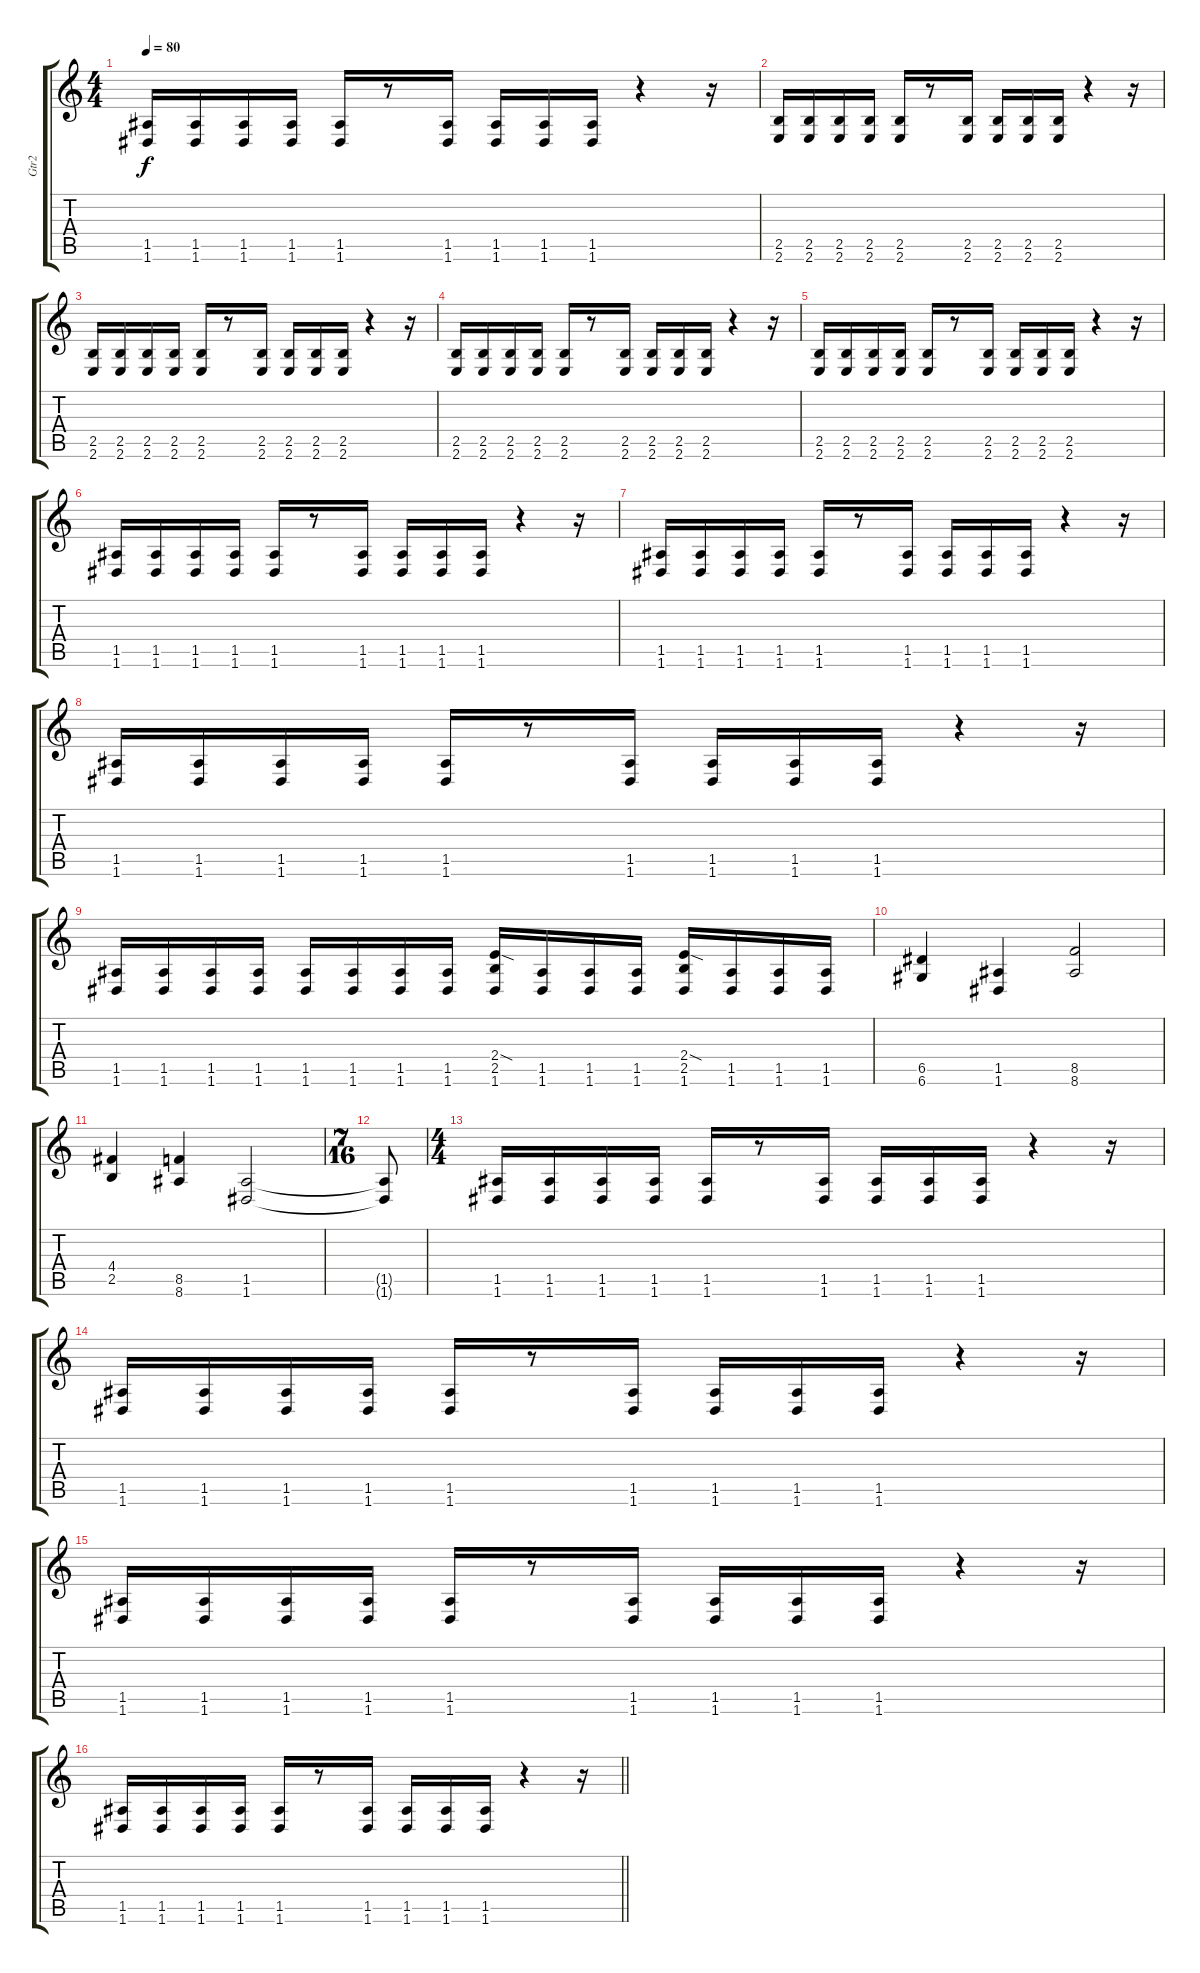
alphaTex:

\track ("Gtr2" "Gtr2") {instrument overdrivenguitar}
\staff {score tabs}
\tuning (E4 B3 G3 D3 A2 D2) {hide}
\ts (4 4)
\tempo 80
\clef g2
\ks c
(1.5 1.6).16{dy f} (1.5 1.6).16 (1.5 1.6).16 (1.5 1.6).16 (1.5 1.6).16 r.8 (1.5 1.6).16 (1.5 1.6).16 (1.5 1.6).16 (1.5 1.6).16 r.4 r.16 |
(2.5 2.6).16 (2.5 2.6).16 (2.5 2.6).16 (2.5 2.6).16 (2.5 2.6).16 r.8 (2.5 2.6).16 (2.5 2.6).16 (2.5 2.6).16 (2.5 2.6).16 r.4 r.16 |
(2.5 2.6).16 (2.5 2.6).16 (2.5 2.6).16 (2.5 2.6).16 (2.5 2.6).16 r.8 (2.5 2.6).16 (2.5 2.6).16 (2.5 2.6).16 (2.5 2.6).16 r.4 r.16 |
(2.5 2.6).16 (2.5 2.6).16 (2.5 2.6).16 (2.5 2.6).16 (2.5 2.6).16 r.8 (2.5 2.6).16 (2.5 2.6).16 (2.5 2.6).16 (2.5 2.6).16 r.4 r.16 |
(2.5 2.6).16 (2.5 2.6).16 (2.5 2.6).16 (2.5 2.6).16 (2.5 2.6).16 r.8 (2.5 2.6).16 (2.5 2.6).16 (2.5 2.6).16 (2.5 2.6).16 r.4 r.16 |
(1.5 1.6).16 (1.5 1.6).16 (1.5 1.6).16 (1.5 1.6).16 (1.5 1.6).16 r.8 (1.5 1.6).16 (1.5 1.6).16 (1.5 1.6).16 (1.5 1.6).16 r.4 r.16 |
(1.5 1.6).16 (1.5 1.6).16 (1.5 1.6).16 (1.5 1.6).16 (1.5 1.6).16 r.8 (1.5 1.6).16 (1.5 1.6).16 (1.5 1.6).16 (1.5 1.6).16 r.4 r.16 |
(1.5 1.6).16 (1.5 1.6).16 (1.5 1.6).16 (1.5 1.6).16 (1.5 1.6).16 r.8 (1.5 1.6).16 (1.5 1.6).16 (1.5 1.6).16 (1.5 1.6).16 r.4 r.16 |
(1.5 1.6).16 (1.5 1.6).16 (1.5 1.6).16 (1.5 1.6).16 (1.5 1.6).16 (1.5 1.6).16 (1.5 1.6).16 (1.5 1.6).16 (2.4{sod} 2.5 1.6).16 (1.5 1.6).16 (1.5 1.6).16 (1.5 1.6).16 (2.4{sod} 2.5 1.6).16 (1.5 1.6).16 (1.5 1.6).16 (1.5 1.6).16 |
(6.5 6.6).4 (1.5 1.6).4 (8.5 8.6).2 |
(4.4 2.5).4 (8.5 8.6).4 (1.5 1.6).2 |
\ts (7 16)
(1.5{t} 1.6{t}).8 |
\ts (4 4)
(1.5 1.6).16 (1.5 1.6).16 (1.5 1.6).16 (1.5 1.6).16 (1.5 1.6).16 r.8 (1.5 1.6).16 (1.5 1.6).16 (1.5 1.6).16 (1.5 1.6).16 r.4 r.16 |
(1.5 1.6).16 (1.5 1.6).16 (1.5 1.6).16 (1.5 1.6).16 (1.5 1.6).16 r.8 (1.5 1.6).16 (1.5 1.6).16 (1.5 1.6).16 (1.5 1.6).16 r.4 r.16 |
(1.5 1.6).16 (1.5 1.6).16 (1.5 1.6).16 (1.5 1.6).16 (1.5 1.6).16 r.8 (1.5 1.6).16 (1.5 1.6).16 (1.5 1.6).16 (1.5 1.6).16 r.4 r.16 |
\barLineRight lightlight
(1.5 1.6).16 (1.5 1.6).16 (1.5 1.6).16 (1.5 1.6).16 (1.5 1.6).16 r.8 (1.5 1.6).16 (1.5 1.6).16 (1.5 1.6).16 (1.5 1.6).16 r.4 r.16
